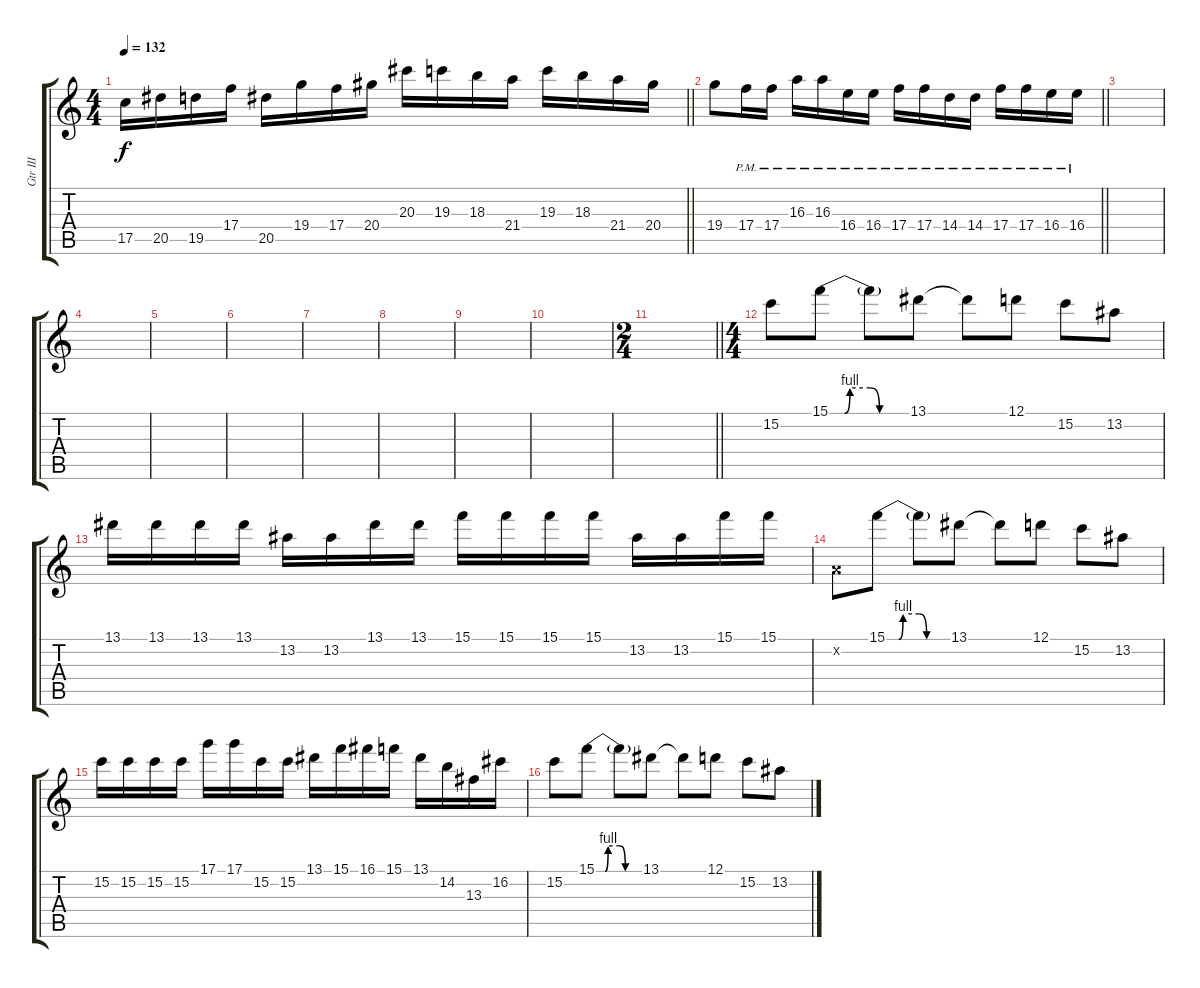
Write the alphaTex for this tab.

\track ("Gtr III" "Gtr III") {instrument distortionguitar}
\staff {score tabs}
\tuning (D4 A3 F3 C3 G2 C2) {hide}
\ts (4 4)
\tempo 132
\clef g2
\barLineRight lightlight
\ks c
17.5.16{dy f} 20.5.16 19.5.16 17.4.16 20.5.16 19.4.16 17.4.16 20.4.16 20.3.16 19.3.16 18.3.16 21.4.16 19.3.16 18.3.16 21.4.16 20.4.16 |
\barLineRight lightlight
19.4.8 17.4{pm}.16 17.4{pm}.16 16.3{pm}.16 16.3{pm}.16 16.4{pm}.16 16.4{pm}.16 17.4{pm}.16 17.4{pm}.16 14.4{pm}.16 14.4{pm}.16 17.4{pm}.16 17.4{pm}.16 16.4{pm}.16 16.4{pm}.16 |
|
|
|
|
|
|
|
|
\ts (2 4)
\barLineRight lightlight
|
\ts (4 4)
15.2.8 15.1{be (custom 0 0 11 0 15 4 30 4 37 0 45 0 60 0)}.8 15.1{t}.8 13.1.8 13.1{t}.8 12.1.8 15.2.8 13.2.8 |
13.1.16 13.1.16 13.1.16 13.1.16 13.2.16 13.2.16 13.1.16 13.1.16 15.1.16 15.1.16 15.1.16 15.1.16 13.2.16 13.2.16 15.1.16 15.1.16 |
0.2{x}.8 15.1{be (custom 0 0 11 0 15 4 30 4 37 0 45 0 60 0)}.8 15.1{t}.8 13.1.8 13.1{t}.8 12.1.8 15.2.8 13.2.8 |
15.2.16 15.2.16 15.2.16 15.2.16 17.1.16 17.1.16 15.2.16 15.2.16 13.1.16 15.1.16 16.1.16 15.1.16 13.1.16 14.2.16 13.3.16 16.2.16 |
15.2.8 15.1{be (custom 0 0 11 0 15 4 30 4 37 0 45 0 60 0)}.8 15.1{t}.8 13.1.8 13.1{t}.8 12.1.8 15.2.8 13.2.8
